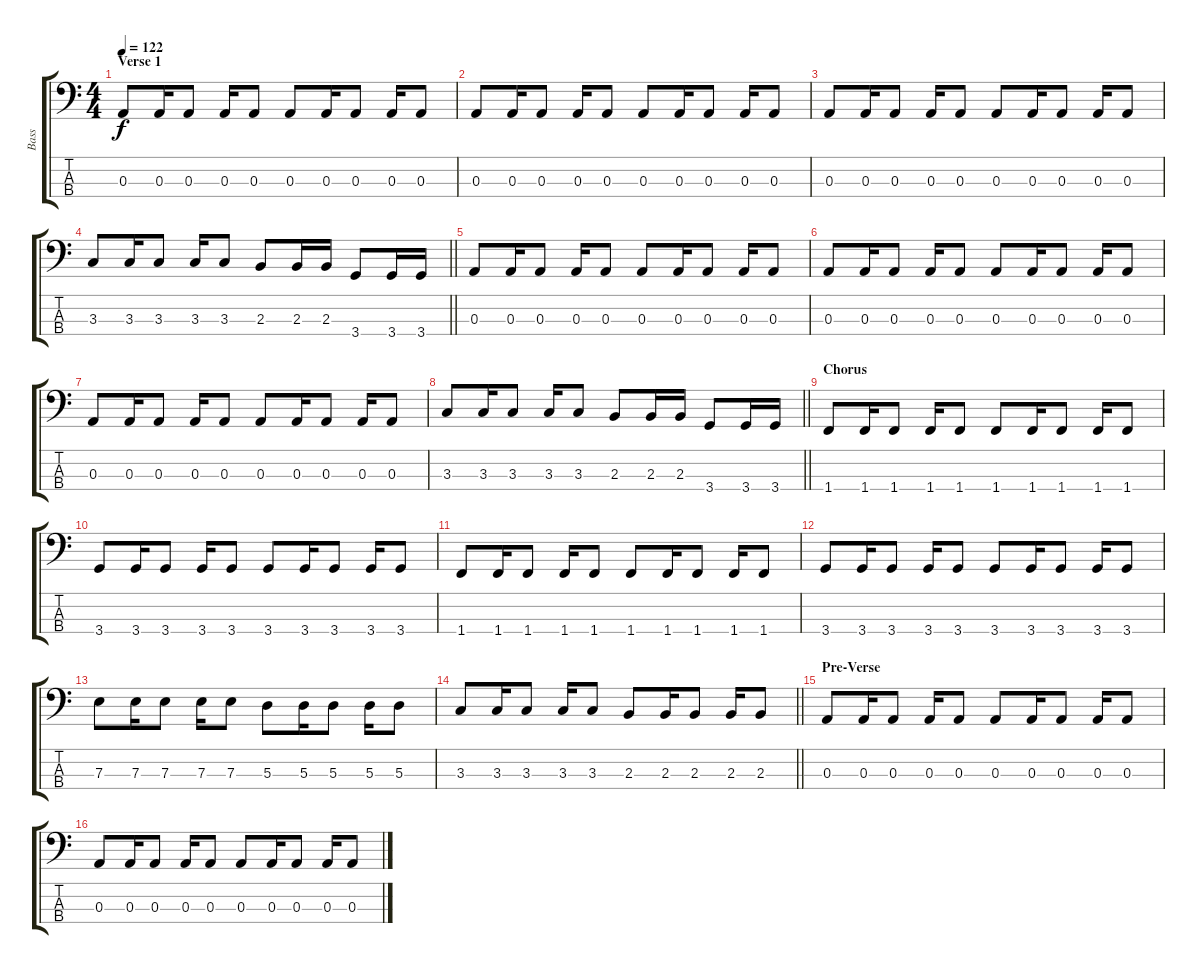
\track ("Bass" "Bass") {instrument electricbassfinger}
\staff {score tabs}
\tuning (G2 D2 A1 E1) {hide}
\ts (4 4)
\section ("" "Verse 1")
\tempo 122
\clef f4
\ks c
0.3.8{dy f} 0.3.16 0.3.8 0.3.16 0.3.8 0.3.8 0.3.16 0.3.8 0.3.16 0.3.8 |
0.3.8 0.3.16 0.3.8 0.3.16 0.3.8 0.3.8 0.3.16 0.3.8 0.3.16 0.3.8 |
0.3.8 0.3.16 0.3.8 0.3.16 0.3.8 0.3.8 0.3.16 0.3.8 0.3.16 0.3.8 |
\barLineRight lightlight
3.3.8 3.3.16 3.3.8 3.3.16 3.3.8 2.3.8 2.3.16 2.3.16 3.4.8 3.4.16 3.4.16 |
0.3.8 0.3.16 0.3.8 0.3.16 0.3.8 0.3.8 0.3.16 0.3.8 0.3.16 0.3.8 |
0.3.8 0.3.16 0.3.8 0.3.16 0.3.8 0.3.8 0.3.16 0.3.8 0.3.16 0.3.8 |
0.3.8 0.3.16 0.3.8 0.3.16 0.3.8 0.3.8 0.3.16 0.3.8 0.3.16 0.3.8 |
\barLineRight lightlight
3.3.8 3.3.16 3.3.8 3.3.16 3.3.8 2.3.8 2.3.16 2.3.16 3.4.8 3.4.16 3.4.16 |
\section ("" "Chorus")
1.4.8 1.4.16 1.4.8 1.4.16 1.4.8 1.4.8 1.4.16 1.4.8 1.4.16 1.4.8 |
3.4.8 3.4.16 3.4.8 3.4.16 3.4.8 3.4.8 3.4.16 3.4.8 3.4.16 3.4.8 |
1.4.8 1.4.16 1.4.8 1.4.16 1.4.8 1.4.8 1.4.16 1.4.8 1.4.16 1.4.8 |
3.4.8 3.4.16 3.4.8 3.4.16 3.4.8 3.4.8 3.4.16 3.4.8 3.4.16 3.4.8 |
7.3.8 7.3.16 7.3.8 7.3.16 7.3.8 5.3.8 5.3.16 5.3.8 5.3.16 5.3.8 |
\barLineRight lightlight
3.3.8 3.3.16 3.3.8 3.3.16 3.3.8 2.3.8 2.3.16 2.3.8 2.3.16 2.3.8 |
\section ("" "Pre-Verse")
0.3.8 0.3.16 0.3.8 0.3.16 0.3.8 0.3.8 0.3.16 0.3.8 0.3.16 0.3.8 |
0.3.8 0.3.16 0.3.8 0.3.16 0.3.8 0.3.8 0.3.16 0.3.8 0.3.16 0.3.8
